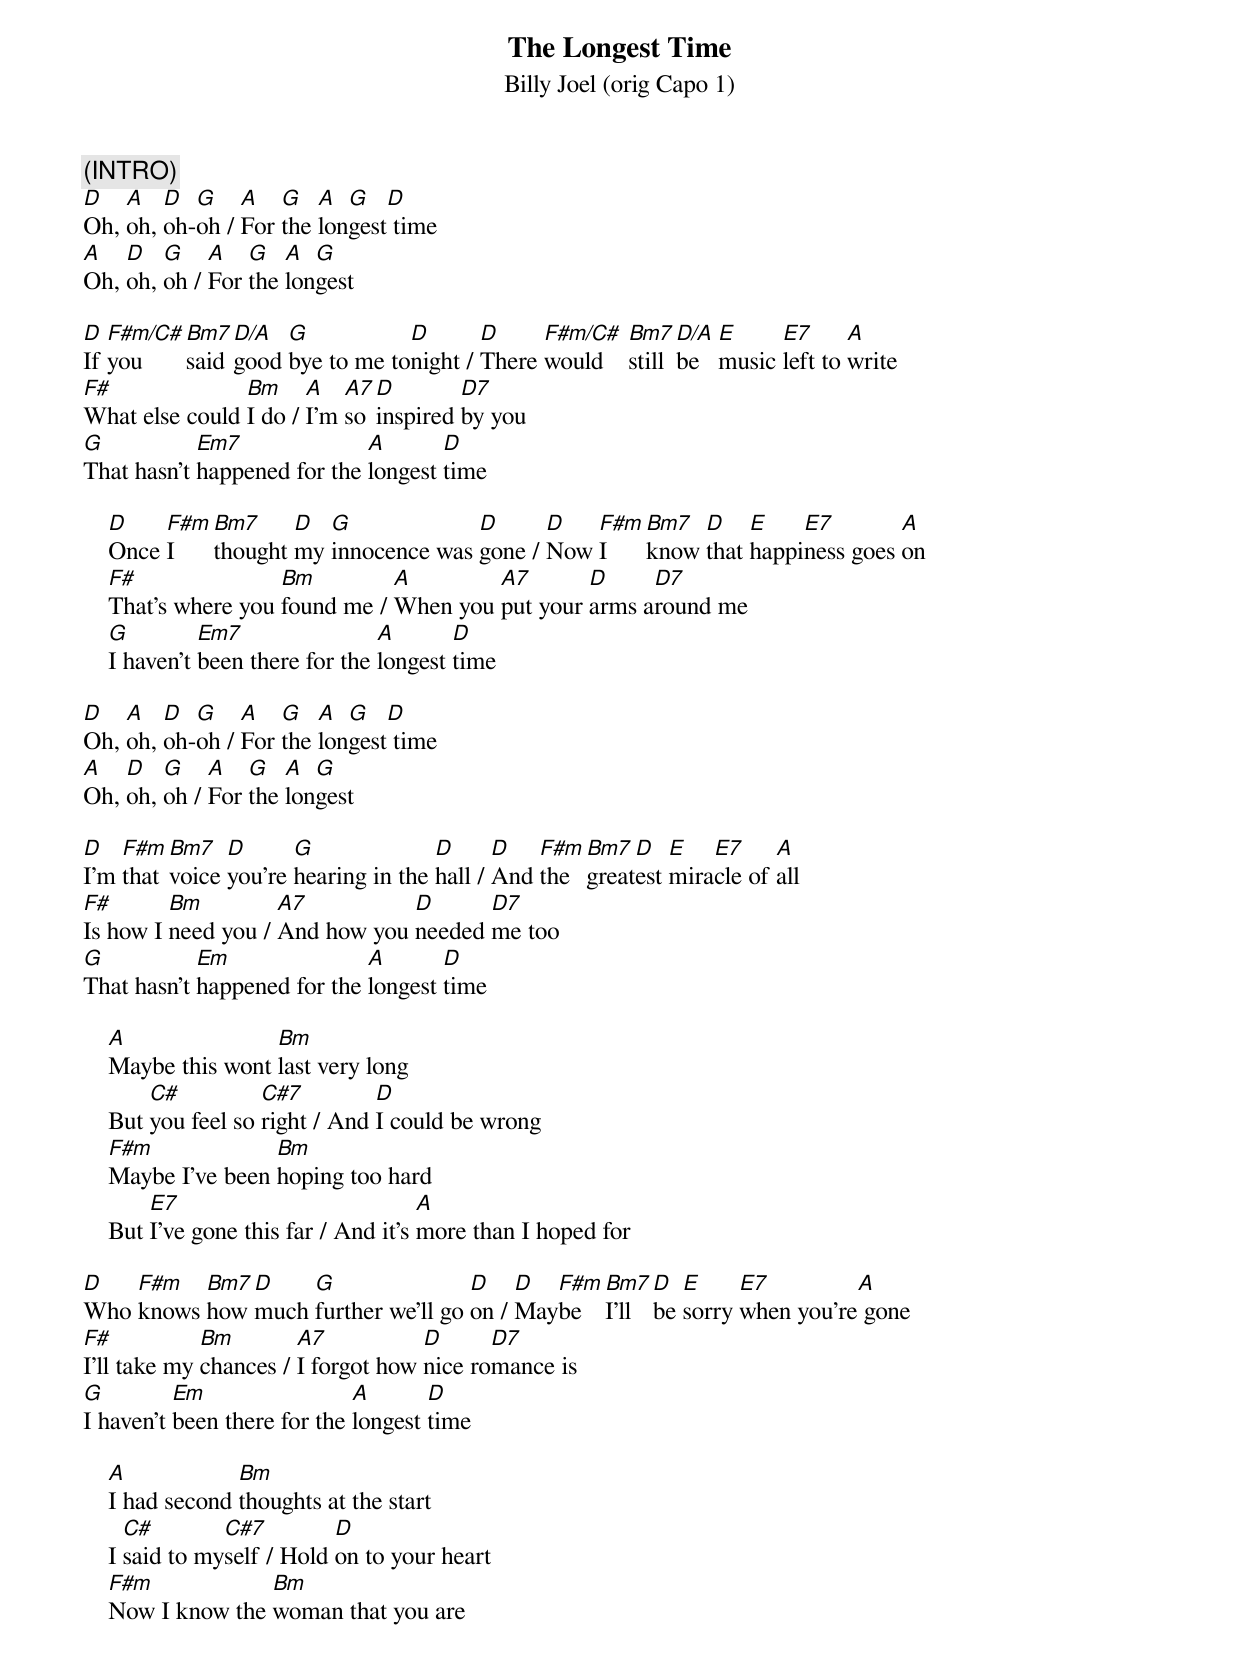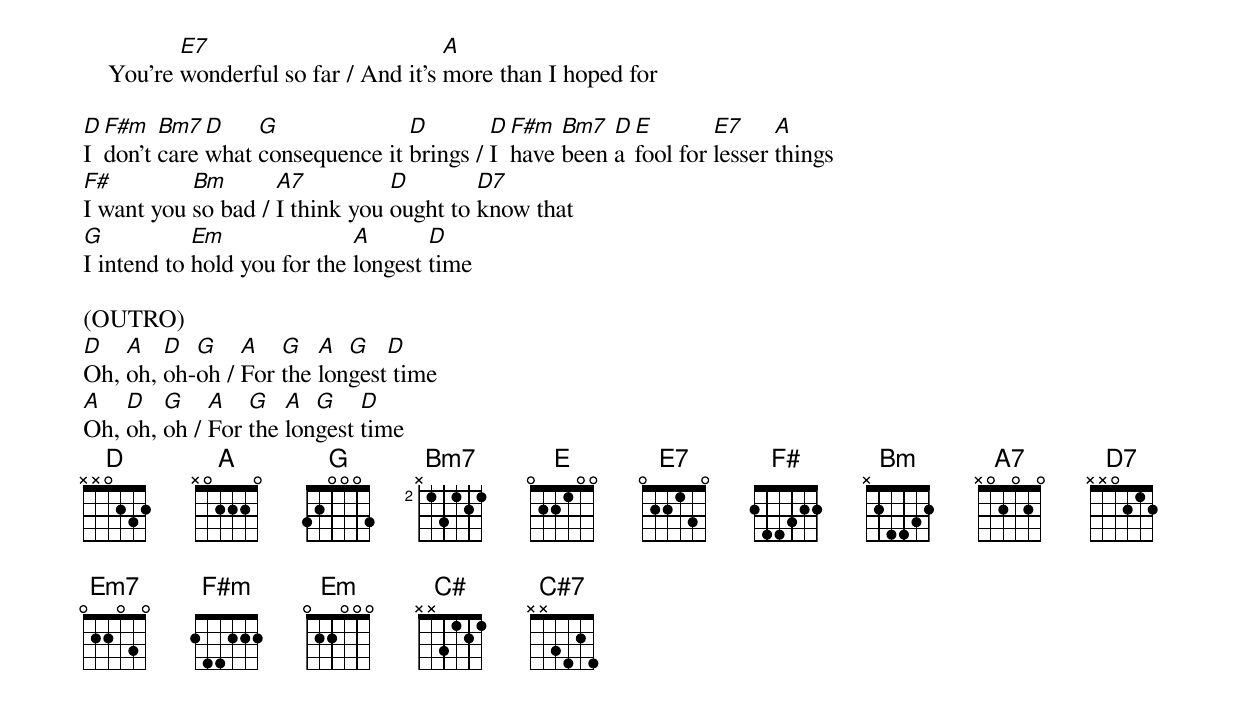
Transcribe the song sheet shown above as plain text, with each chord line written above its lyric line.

The Longest Time
Billy Joel (orig Capo 1)

(INTRO)
D   A   D  G    A   G   A  G   D
Oh, oh, oh-oh / For the longest time
A   D   G    A   G   A  G
Oh, oh, oh / For the longest

D  F#m/C# Bm7  D/A  G           D       D     F#m/C#   Bm7   D/A  E     E7      A
If you    said good bye to me tonight / There would    still be   music left to write
F#              Bm     A   A7 D        D7
What else could I do / I'm so inspired by you
G           Em7              A       D
That hasn't happened for the longest time

    D    F#m Bm7     D  G             D      D   F#m  Bm7  D    E    E7        A
    Once I   thought my innocence was gone / Now I    know that happiness goes on
    F#               Bm         A        A7       D     D7
    That's where you found me / When you put your arms around me
    G         Em7                A       D
    I haven't been there for the longest time

D   A   D  G    A   G   A  G   D
Oh, oh, oh-oh / For the longest time
A   D   G    A   G   A  G
Oh, oh, oh / For the longest

D   F#m  Bm7   D      G              D      D   F#m  Bm7  D   E   E7     A
I'm that voice you're hearing in the hall / And the  greatest miracle of all
F#       Bm         A7          D      D7
Is how I need you / And how you needed me too
G           Em               A       D
That hasn't happened for the longest time

    A               Bm
    Maybe this wont last very long
        C#          C#7         D
    But you feel so right / And I could be wrong
    F#m             Bm
    Maybe I've been hoping too hard
        E7                            A
    But I've gone this far / And it's more than I hoped for

D   F#m   Bm7 D    G                D    D  F#m  Bm7  D  E     E7         A
Who knows how much further we'll go on / Maybe   I'll be sorry when you're gone
F#           Bm        A7           D      D7
I'll take my chances / I forgot how nice romance is
G         Em                 A       D
I haven't been there for the longest time

    A            Bm
    I had second thoughts at the start
      C#        C#7         D
    I said to myself / Hold on to your heart
    F#m            Bm
    Now I know the woman that you are
           E7                          A
    You're wonderful so far / And it's more than I hoped for

D F#m   Bm7  D    G              D        D F#m  Bm7  D E        E7     A
I don't care what consequence it brings / I have been a fool for lesser things
F#         Bm       A7          D        D7
I want you so bad / I think you ought to know that
G           Em               A       D
I intend to hold you for the longest time

(OUTRO)
D   A   D  G    A   G   A  G   D
Oh, oh, oh-oh / For the longest time
A   D   G    A   G   A  G    D
Oh, oh, oh / For the longest time
